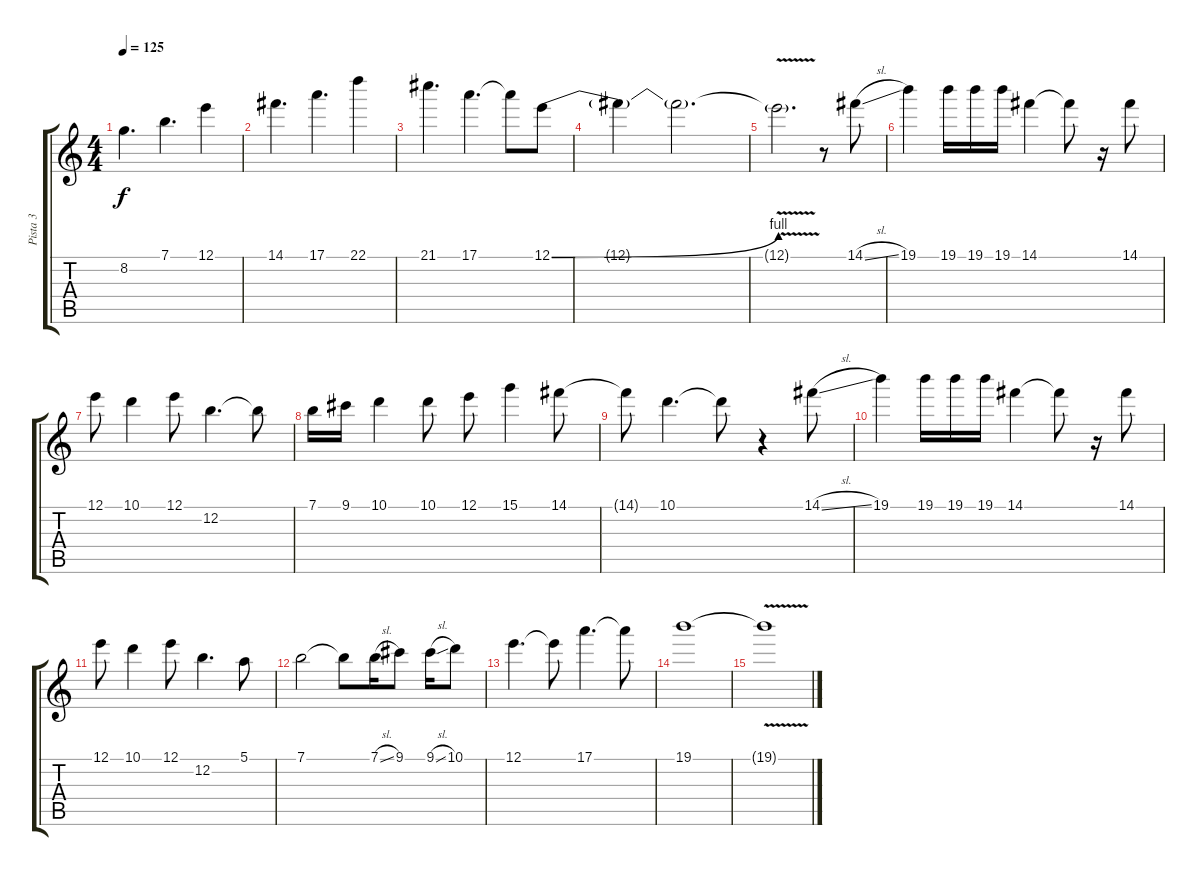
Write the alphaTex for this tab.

\track ("Pista 3" "Pista 3") {instrument overdrivenguitar}
\staff {score tabs}
\tuning (E4 B3 G3 D3 A2 E2) {hide}
\ts (4 4)
\tempo 125
\clef g2
\ks c
8.2.4{d dy f} 7.1.4{d} 12.1.4 |
14.1.4{d} 17.1.4{d} 22.1.4 |
21.1.4{d} 17.1.4{d} 17.1{t}.8 12.1{be (bend 0 0 60 4)}.8 |
12.1{t}.4 12.1{t}.2{d} |
12.1{v t}.2{d} r.8 14.1{sl}.8 |
19.1.4 19.1.16 19.1.16 19.1.16 14.1.4 14.1{t}.8 r.16 14.1.8 |
12.1.8 10.1.4 12.1.8 12.2.4{d} 12.2{t}.8 |
7.1.16 9.1.16 10.1.4 10.1.8 12.1.8 15.1.4 14.1.8 |
14.1{t}.8 10.1.4{d} 10.1{t}.8 r.4 14.1{sl}.8 |
19.1.4 19.1.16 19.1.16 19.1.16 14.1.4 14.1{t}.8 r.16 14.1.8 |
12.1.8 10.1.4 12.1.8 12.2.4{d} 5.1.8 |
7.1.2 7.1{t}.8 7.1{sl}.16 9.1.8 9.1{sl}.16 10.1.8 |
12.1.4{d} 12.1{t}.8 17.1.4{d} 17.1{t}.8 |
19.1.1 |
19.1{v t}.1
